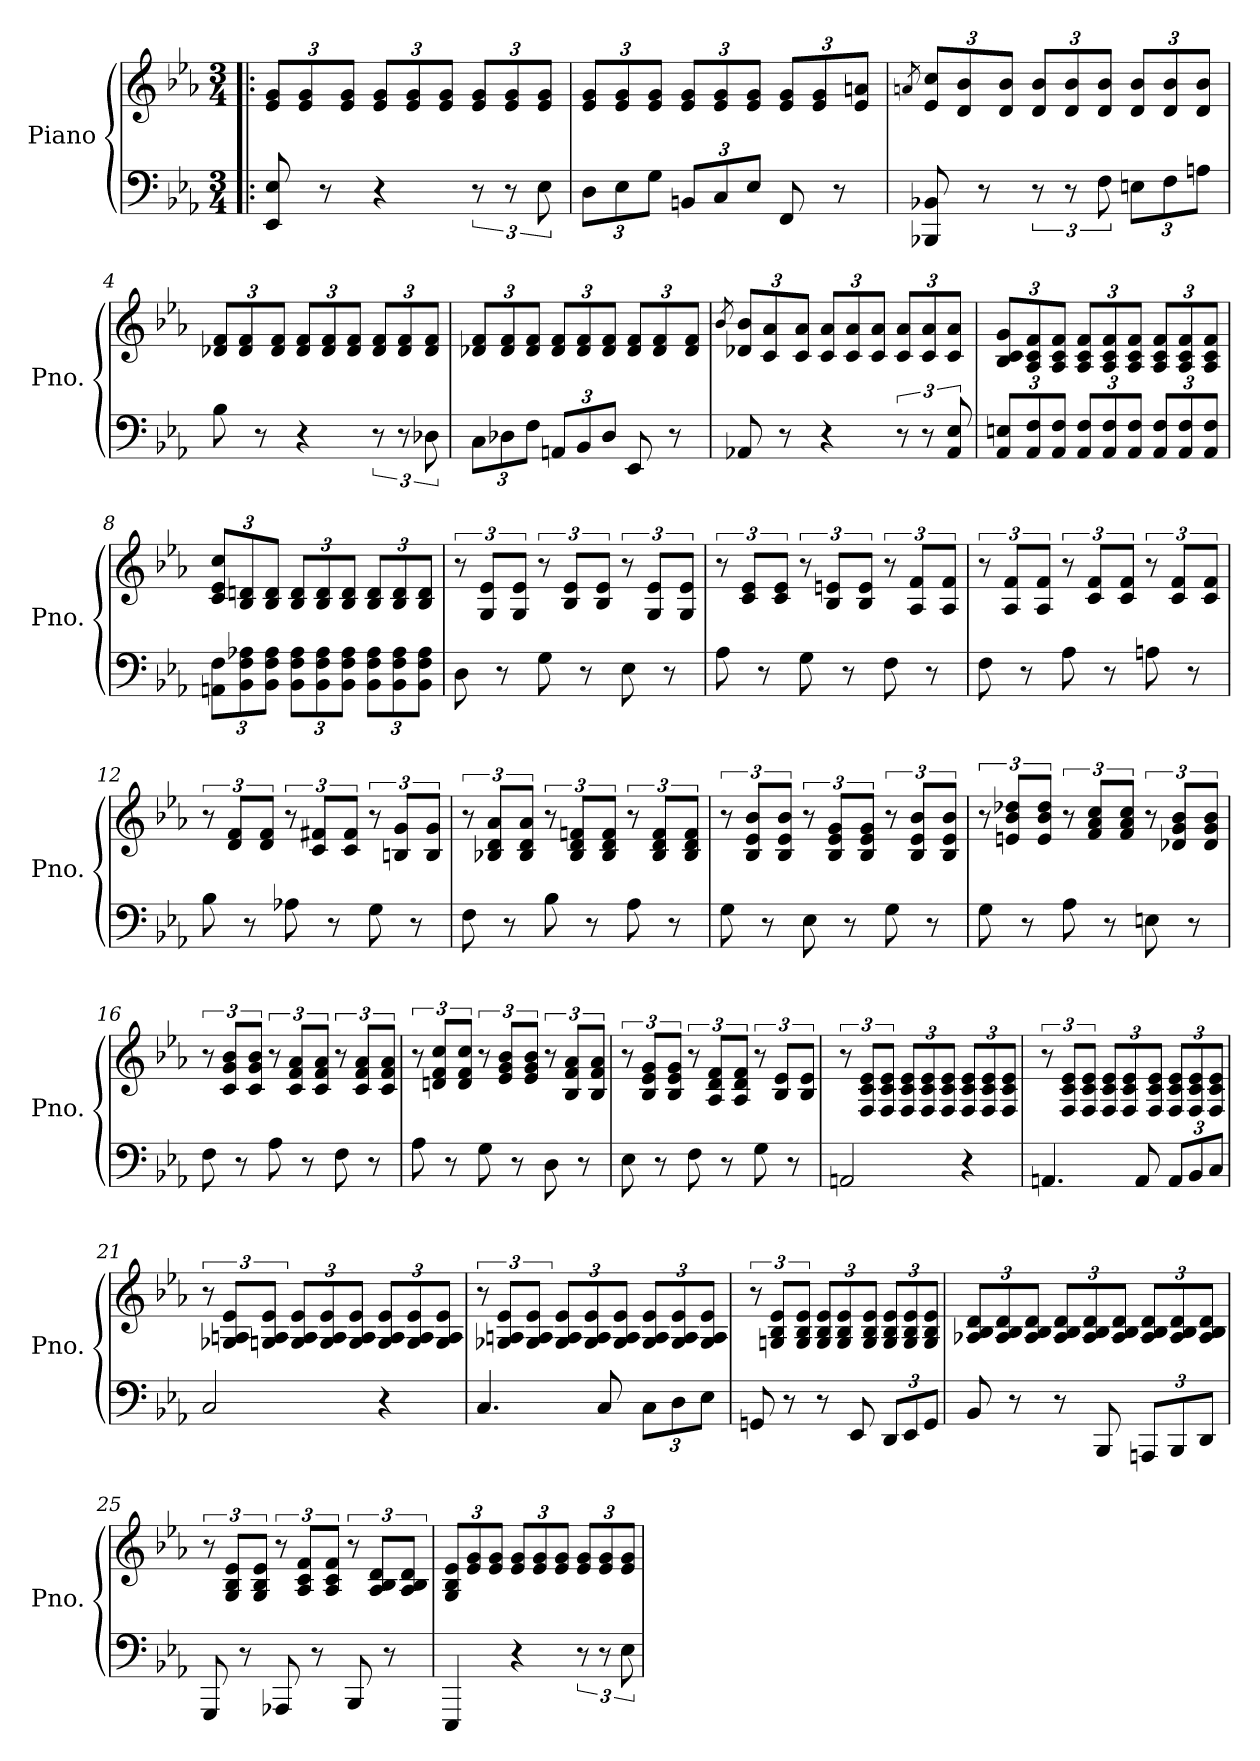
**kern	**kern
*part1	*part1
*staff2	*staff1
*I"Piano	*
*I'Pno.	*
*clefF4	*clefG2
*k[b-e-a-]	*k[b-e-a-]
*M3/4	*M3/4
*MM110	*MM110
*	*Xbrackettup
=1!|:	=1!|:
8EE-/ 8E-/	12e-/ 12g/L
.	12e-/ 12g/
8r	.
.	12e-/ 12g/J
4r	12e-/ 12g/L
.	12e-/ 12g/
.	12e-/ 12g/J
12r	12e-/ 12g/L
12r	12e-/ 12g/
12E-\	12e-/ 12g/J
=2	=2
*Xbrackettup	*
12D\L	12e-/ 12g/L
12E-\	12e-/ 12g/
12G\J	12e-/ 12g/J
12BBn/L	12e-/ 12g/L
12C/	12e-/ 12g/
12E-/J	12e-/ 12g/J
8FF/	12e-/ 12g/L
.	12e-/ 12g/
8r	.
.	12e-/ 12an/J
=3	=3
.	8qan/
8BBB-X/ 8BB-X/	12e-/ 12cc/L
.	12d/ 12b-/
8r	.
.	12d/ 12b-/J
*brackettup	*
12r	12d/ 12b-/L
12r	12d/ 12b-/
12F\	12d/ 12b-/J
*Xbrackettup	*
12En\L	12d/ 12b-/L
12F\	12d/ 12b-/
12An\J	12d/ 12b-/J
=4	=4
8B-\	12d-X/ 12f/L
.	12d-/ 12f/
8r	.
.	12d-/ 12f/J
4r	12d-/ 12f/L
.	12d-/ 12f/
.	12d-/ 12f/J
*brackettup	*
12r	12d-/ 12f/L
12r	12d-/ 12f/
12D-X\	12d-/ 12f/J
!!LO:LB:g=z
=5	=5
*Xbrackettup	*
12C\L	12d-X/ 12f/L
12D-X\	12d-/ 12f/
12F\J	12d-/ 12f/J
12AAn/L	12d-/ 12f/L
12BB-/	12d-/ 12f/
12D-/J	12d-/ 12f/J
8EE-/	12d-/ 12f/L
.	12d-/ 12f/
8r	.
.	12d-/ 12f/J
=6	=6
.	8qb-/
8AA-X/	12d-X/ 12b-/L
.	12c/ 12a-/
8r	.
.	12c/ 12a-/J
4r	12c/ 12a-/L
.	12c/ 12a-/
.	12c/ 12a-/J
*brackettup	*
12r	12c/ 12a-/L
12r	12c/ 12a-/
12AA-/ 12E-/	12c/ 12a-/J
=7	=7
*Xbrackettup	*
12AA-/ 12En/L	12B-/ 12c/ 12g/L
12AA-/ 12F/	12A-/ 12c/ 12f/
12AA-/ 12F/J	12A-/ 12c/ 12f/J
12AA-/ 12F/L	12A-/ 12c/ 12f/L
12AA-/ 12F/	12A-/ 12c/ 12f/
12AA-/ 12F/J	12A-/ 12c/ 12f/J
12AA-/ 12F/L	12A-/ 12c/ 12f/L
12AA-/ 12F/	12A-/ 12c/ 12f/
12AA-/ 12F/J	12A-/ 12c/ 12f/J
!!LO:LB:g=z
=8	=8
12AAn\ 12F\L	12c/ 12e-/ 12cc/L
12BB-\ 12F\ 12A-X\	12B-/ 12dn/
12BB-\ 12F\ 12A-\J	12B-/ 12d/J
12BB-\ 12F\ 12A-\L	12B-/ 12d/L
12BB-\ 12F\ 12A-\	12B-/ 12d/
12BB-\ 12F\ 12A-\J	12B-/ 12d/J
12BB-\ 12F\ 12A-\L	12B-/ 12d/L
12BB-\ 12F\ 12A-\	12B-/ 12d/
12BB-\ 12F\ 12A-\J	12B-/ 12d/J
=9	=9
*	*brackettup
8D\	12r
.	12G/ 12e-/L
8r	.
.	12G/ 12e-/J
8G\	12r
.	12B-/ 12e-/L
8r	.
.	12B-/ 12e-/J
8E-\	12r
.	12G/ 12e-/L
8r	.
.	12G/ 12e-/J
=10	=10
8A-\	12r
.	12c/ 12e-/L
8r	.
.	12c/ 12e-/J
8G\	12r
.	12B-/ 12en/L
8r	.
.	12B-/ 12e/J
8F\	12r
.	12A-/ 12f/L
8r	.
.	12A-/ 12f/J
=11	=11
8F\	12r
.	12A-/ 12f/L
8r	.
.	12A-/ 12f/J
8A-\	12r
.	12c/ 12f/L
8r	.
.	12c/ 12f/J
8An\	12r
.	12c/ 12f/L
8r	.
.	12c/ 12f/J
!!LO:LB:g=z
=12	=12
8B-\	12r
.	12d/ 12f/L
8r	.
.	12d/ 12f/J
8A-X\	12r
.	12c/ 12f#X/L
8r	.
.	12c/ 12f#/J
8G\	12r
.	12Bn/ 12g/L
8r	.
.	12B/ 12g/J
=13	=13
8F\	12r
.	12B-X/ 12d/ 12a-/L
8r	.
.	12B-/ 12d/ 12a-/J
8B-\	12r
.	12B-/ 12d/ 12fn/L
8r	.
.	12B-/ 12d/ 12f/J
8A-\	12r
.	12B-/ 12d/ 12f/L
8r	.
.	12B-/ 12d/ 12f/J
=14	=14
8G\	12r
.	12B-/ 12e-/ 12b-/L
8r	.
.	12B-/ 12e-/ 12b-/J
8E-\	12r
.	12B-/ 12e-/ 12g/L
8r	.
.	12B-/ 12e-/ 12g/J
8G\	12r
.	12B-/ 12e-/ 12b-/L
8r	.
.	12B-/ 12e-/ 12b-/J
=15	=15
8G\	12r
.	12en/ 12b-/ 12dd-X/L
8r	.
.	12e/ 12b-/ 12dd-/J
8A-\	12r
.	12f/ 12a-/ 12cc/L
8r	.
.	12f/ 12a-/ 12cc/J
8En\	12r
.	12d-X/ 12g/ 12b-/L
8r	.
.	12d-/ 12g/ 12b-/J
!!LO:LB:g=z
=16	=16
8F\	12r
.	12c/ 12g/ 12b-/L
8r	.
.	12c/ 12g/ 12b-/J
8A-\	12r
.	12c/ 12f/ 12a-/L
8r	.
.	12c/ 12f/ 12a-/J
8F\	12r
.	12c/ 12f/ 12a-/L
8r	.
.	12c/ 12f/ 12a-/J
=17	=17
8A-\	12r
.	12dn/ 12f/ 12cc/L
8r	.
.	12d/ 12f/ 12cc/J
8G\	12r
.	12e-/ 12g/ 12b-/L
8r	.
.	12e-/ 12g/ 12b-/J
8D\	12r
.	12B-/ 12f/ 12a-/L
8r	.
.	12B-/ 12f/ 12a-/J
=18	=18
8E-\	12r
.	12B-/ 12e-/ 12g/L
8r	.
.	12B-/ 12e-/ 12g/J
8F\	12r
.	12A-/ 12d/ 12f/L
8r	.
.	12A-/ 12d/ 12f/J
8G\	12r
.	12B-/ 12e-/L
8r	.
.	12B-/ 12e-/J
=19	=19
2AAn/	12r
.	12F/ 12c/ 12e-/L
.	12F/ 12c/ 12e-/J
*	*Xbrackettup
.	12F/ 12c/ 12e-/L
.	12F/ 12c/ 12e-/
.	12F/ 12c/ 12e-/J
4r	12F/ 12c/ 12e-/L
.	12F/ 12c/ 12e-/
.	12F/ 12c/ 12e-/J
!!LO:PB:g=z
=20	=20
*	*brackettup
4.AAn/	12r
.	12F/ 12c/ 12e-/L
.	12F/ 12c/ 12e-/J
*	*Xbrackettup
.	12F/ 12c/ 12e-/L
.	12F/ 12c/ 12e-/
8AA/	.
.	12F/ 12c/ 12e-/J
12AA/L	12F/ 12c/ 12e-/L
12BB-/	12F/ 12c/ 12e-/
12C/J	12F/ 12c/ 12e-/J
=21	=21
*	*brackettup
2C/	12r
.	12G-X/ 12An/ 12e-/L
.	12Gn/ 12A/ 12e-/J
*	*Xbrackettup
.	12G/ 12A/ 12e-/L
.	12G/ 12A/ 12e-/
.	12G/ 12A/ 12e-/J
4r	12G/ 12A/ 12e-/L
.	12G/ 12A/ 12e-/
.	12G/ 12A/ 12e-/J
!!LO:LB:g=z
=22	=22
*	*brackettup
4.C/	12r
.	12G-X/ 12An/ 12e-/L
.	12G-/ 12A/ 12e-/J
*	*Xbrackettup
.	12G-/ 12A/ 12e-/L
.	12G-/ 12A/ 12e-/
8C/	.
.	12G-/ 12A/ 12e-/J
12C\L	12G-/ 12A/ 12e-/L
12D\	12G-/ 12A/ 12e-/
12E-\J	12G-/ 12A/ 12e-/J
=23	=23
*	*brackettup
8GGn/	12r
.	12Gn/ 12B-/ 12e-/L
8r	.
.	12G/ 12B-/ 12e-/J
*	*Xbrackettup
8r	12G/ 12B-/ 12e-/L
.	12G/ 12B-/ 12e-/
8EE-/	.
.	12G/ 12B-/ 12e-/J
12DD/L	12G/ 12B-/ 12e-/L
12EE-/	12G/ 12B-/ 12e-/
12GG/J	12G/ 12B-/ 12e-/J
!!LO:LB:g=z
=24	=24
8BB-/	12A-X/ 12B-/ 12d/L
.	12A-/ 12B-/ 12d/
8r	.
.	12A-/ 12B-/ 12d/J
8r	12A-/ 12B-/ 12d/L
.	12A-/ 12B-/ 12d/
8BBB-/	.
.	12A-/ 12B-/ 12d/J
12AAAn/L	12A-/ 12B-/ 12d/L
12BBB-/	12A-/ 12B-/ 12d/
12DD/J	12A-/ 12B-/ 12d/J
=25	=25
*	*brackettup
*	*MM100
8GGG/	12r
.	12G/ 12B-/ 12e-/L
8r	.
.	12G/ 12B-/ 12e-/J
8AAA-X/	12r
.	12A-/ 12c/ 12f/L
8r	.
.	12A-/ 12c/ 12f/J
8BBB-/	12r
.	12A-/ 12B-/ 12d/L
8r	.
.	12A-/ 12B-/ 12d/J
=26	=26
*	*Xbrackettup
*	*MM110
4EEE-/	12G/ 12B-/ 12e-/L
.	12e-/ 12g/
.	12e-/ 12g/J
4r	12e-/ 12g/L
.	12e-/ 12g/
.	12e-/ 12g/J
*brackettup	*
12r	12e-/ 12g/L
12r	12e-/ 12g/
12E-\	12e-/ 12g/J
=	=
*-	*-
